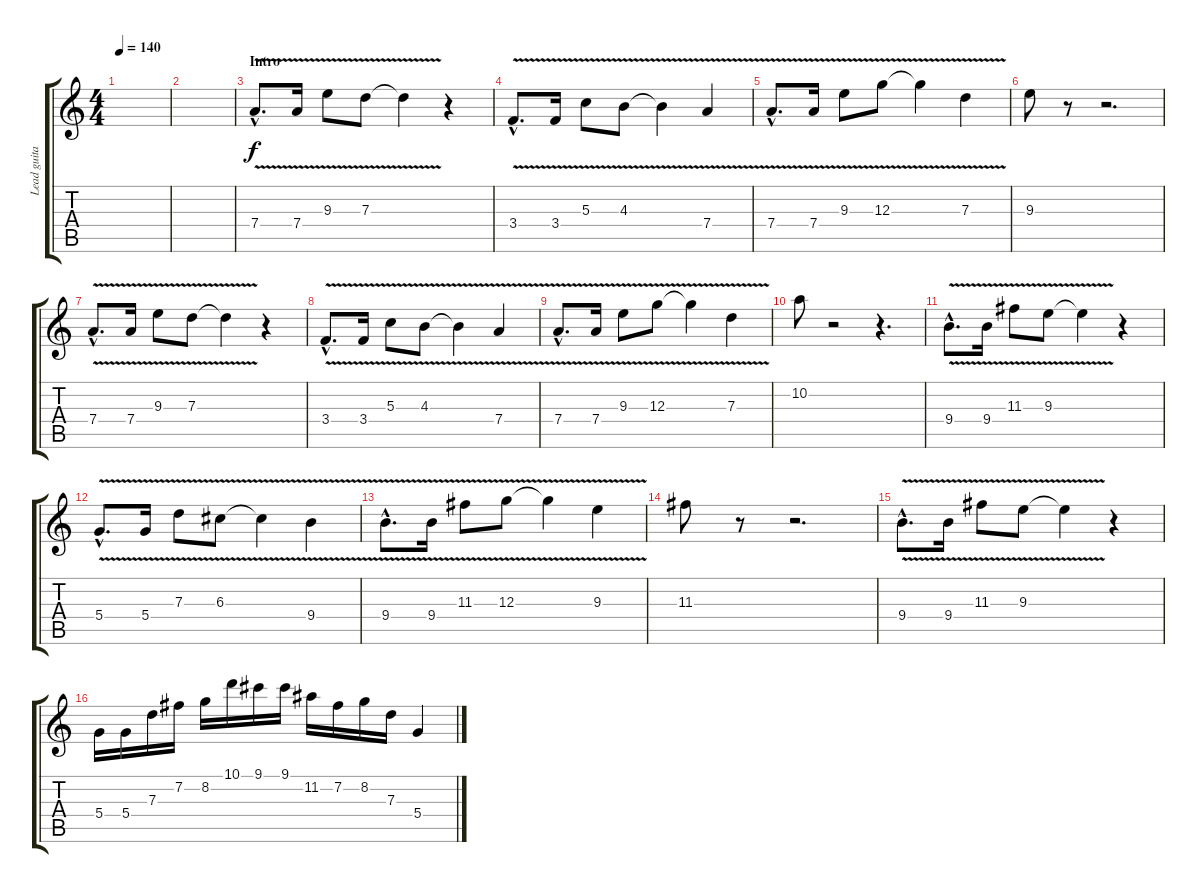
\track ("Lead guitar" "Lead guita") {instrument distortionguitar}
\staff {score tabs}
\tuning (E4 B3 G3 D3 A2 D2) {hide}
\ts (4 4)
\tempo 140
\clef g2
\ks c
|
|
\section ("" "Intro")
7.4{v hac}.8{d} 7.4{v}.16 9.3{v}.8 7.3{v}.8 7.3{t}.4 r.4 |
3.4{v hac}.8{d} 3.4{v}.16 5.3{v}.8 4.3{v}.8 4.3{t}.4 7.4{v}.4 |
7.4{v hac}.8{d} 7.4{v}.16 9.3{v}.8 12.3{v}.8 12.3{t}.4 7.3{v}.4 |
9.3.8 r.8 r.2{d} |
7.4{v hac}.8{d} 7.4{v}.16 9.3{v}.8 7.3{v}.8 7.3{t}.4 r.4 |
3.4{v hac}.8{d} 3.4{v}.16 5.3{v}.8 4.3{v}.8 4.3{t}.4 7.4{v}.4 |
7.4{v hac}.8{d} 7.4{v}.16 9.3{v}.8 12.3{v}.8 12.3{t}.4 7.3{v}.4 |
10.2.8 r.2 r.4{d} |
9.4{v hac}.8{d} 9.4{v}.16 11.3{v}.8 9.3{v}.8 9.3{t}.4 r.4 |
5.4{v hac}.8{d} 5.4{v}.16 7.3{v}.8 6.3{v}.8 6.3{t}.4 9.4{v}.4 |
9.4{v hac}.8{d} 9.4{v}.16 11.3{v}.8 12.3{v}.8 12.3{t}.4 9.3{v}.4 |
11.3.8 r.8 r.2{d} |
9.4{v hac}.8{d} 9.4{v}.16 11.3{v}.8 9.3{v}.8 9.3{t}.4 r.4 |
5.4.16 5.4.16 7.3.16 7.2.16 8.2.16 10.1.16 9.1.16 9.1.16 11.2.16 7.2.16 8.2.16 7.3.16 5.4.4
